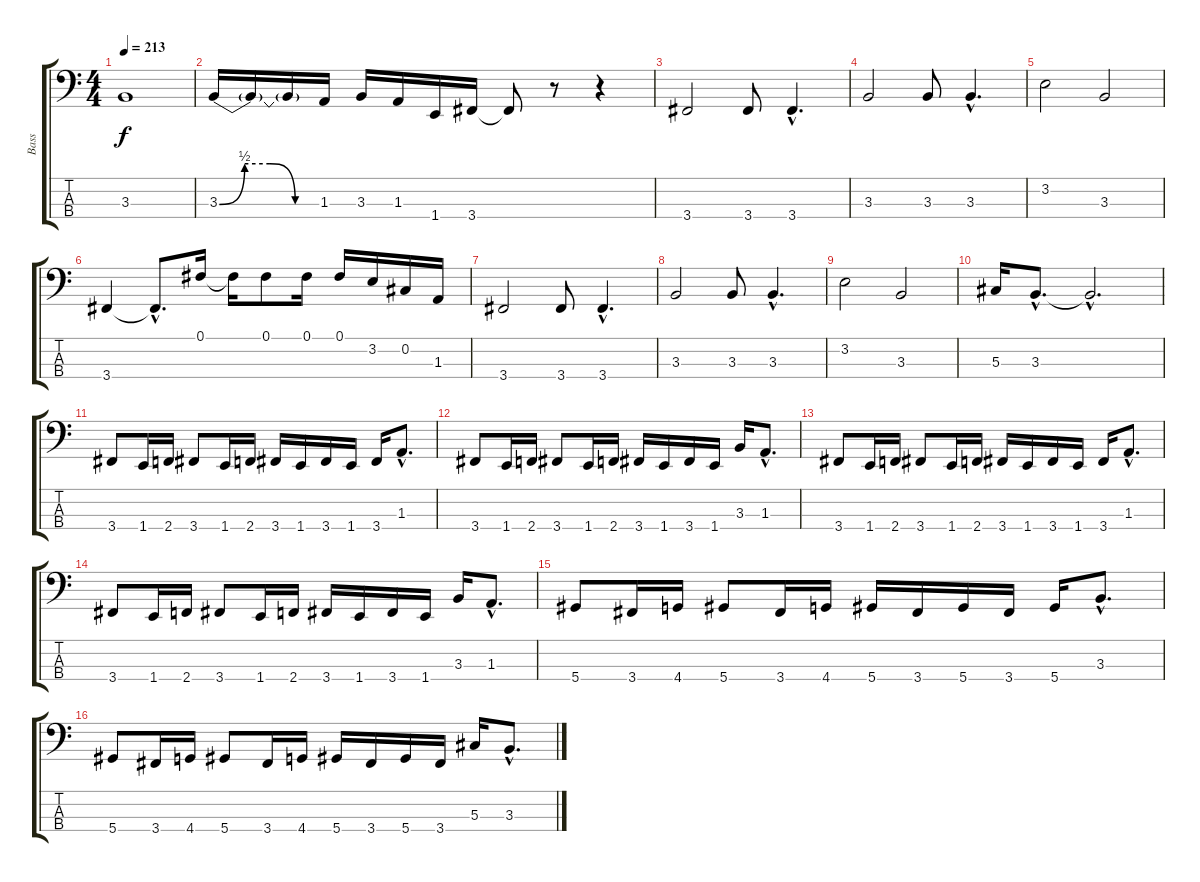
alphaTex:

\track ("Bass" "Bass") {instrument electricbassfinger}
\staff {score tabs}
\tuning (Gb2 Db2 Ab1 Eb1) {hide}
\ts (4 4)
\tempo 213
\clef f4
\ks c
3.3.1{dy f} |
3.3{be (custom 0 0 15 2 30 2 45 0 60 0)}.16 3.3{t}.16 3.3{t}.16 1.3.16 3.3.16 1.3.16 1.4.16 3.4.16 3.4{t}.8 r.8 r.4 |
3.4.2 3.4.8 3.4{hac}.4{d} |
3.3.2 3.3.8 3.3{hac}.4{d} |
3.2.2 3.3.2 |
3.4.4 3.4{hac t}.8{d} 0.1.16 0.1{t}.16 0.1.8 0.1.16 0.1.16 3.2.16 0.2.16 1.3.16 |
3.4.2 3.4.8 3.4{hac}.4{d} |
3.3.2 3.3.8 3.3{hac}.4{d} |
3.2.2 3.3.2 |
5.3.16 3.3{hac}.8{d} 3.3{hac t}.2{d} |
3.4.8 1.4.16 2.4.16 3.4.8 1.4.16 2.4.16 3.4.16 1.4.16 3.4.16 1.4.16 3.4.16 1.3{hac}.8{d} |
3.4.8 1.4.16 2.4.16 3.4.8 1.4.16 2.4.16 3.4.16 1.4.16 3.4.16 1.4.16 3.3.16 1.3{hac}.8{d} |
3.4.8 1.4.16 2.4.16 3.4.8 1.4.16 2.4.16 3.4.16 1.4.16 3.4.16 1.4.16 3.4.16 1.3{hac}.8{d} |
3.4.8 1.4.16 2.4.16 3.4.8 1.4.16 2.4.16 3.4.16 1.4.16 3.4.16 1.4.16 3.3.16 1.3{hac}.8{d} |
5.4.8 3.4.16 4.4.16 5.4.8 3.4.16 4.4.16 5.4.16 3.4.16 5.4.16 3.4.16 5.4.16 3.3{hac}.8{d} |
5.4.8 3.4.16 4.4.16 5.4.8 3.4.16 4.4.16 5.4.16 3.4.16 5.4.16 3.4.16 5.3.16 3.3{hac}.8{d}
